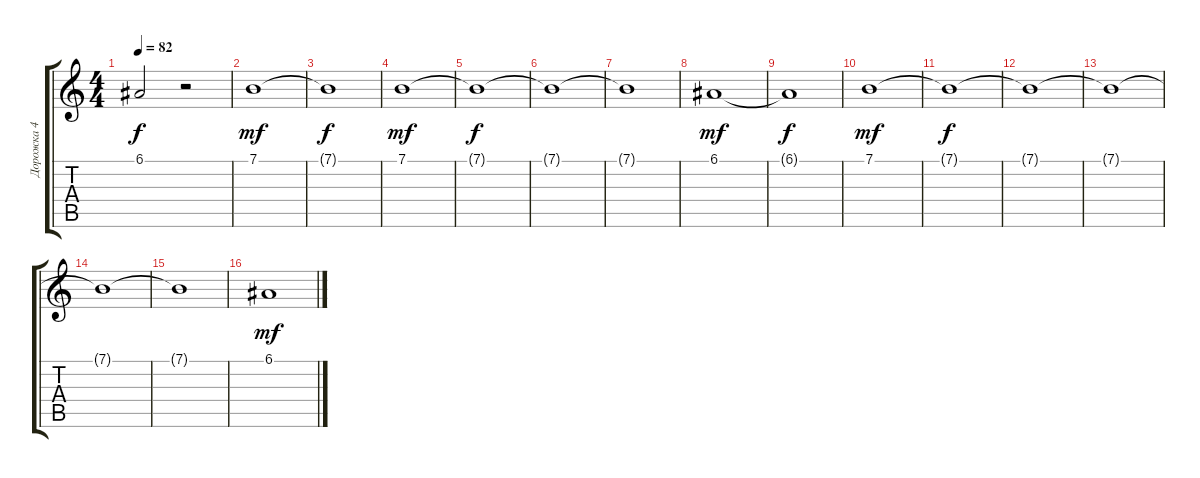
\track ("Дорожка 4" "Дорожка 4") {instrument synthstrings2}
\staff {score tabs}
\tuning (E4 B3 G3 D3 A2 E2) {hide}
\ts (4 4)
\tempo 82
\clef g2
\ks c
6.1.2{dy f} r.2 |
7.1.1{dy mf} |
7.1{t}.1{dy f} |
7.1.1{dy mf} |
7.1{t}.1{dy f} |
7.1{t}.1 |
7.1{t}.1 |
6.1.1{dy mf} |
6.1{t}.1{dy f} |
7.1.1{dy mf} |
7.1{t}.1{dy f} |
7.1{t}.1 |
7.1{t}.1 |
7.1{t}.1 |
7.1{t}.1 |
6.1.1{dy mf}
